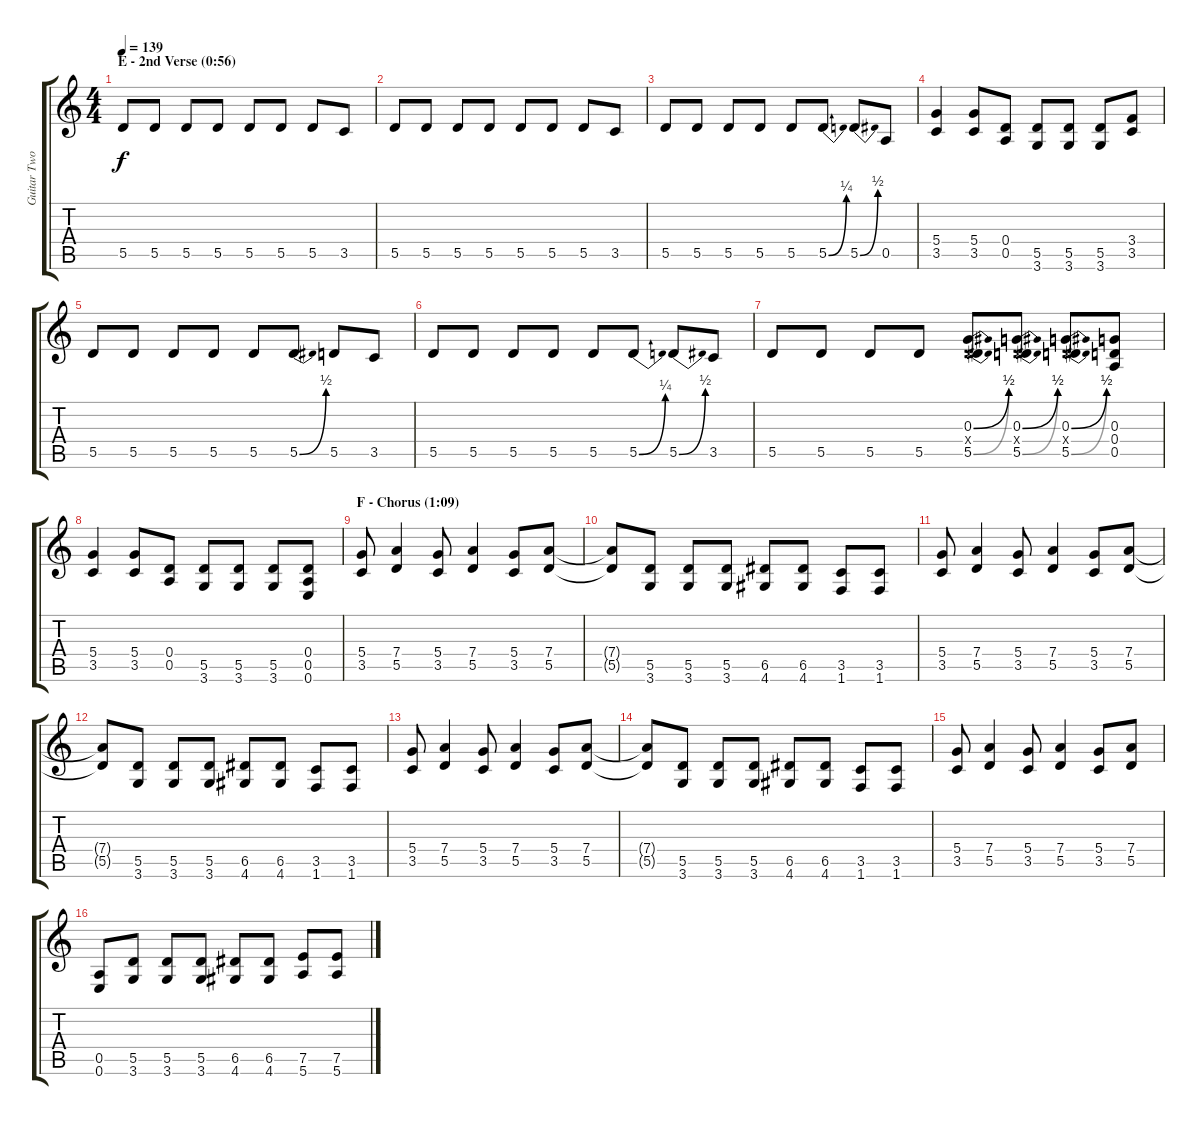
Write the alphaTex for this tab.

\track ("Guitar Two" "Guitar Two") {instrument distortionguitar}
\staff {score tabs}
\tuning (E4 B3 G3 D3 A2 E2) {hide}
\ts (4 4)
\section ("" "E - 2nd Verse (0:56)")
\tempo 139
\clef g2
\ks c
5.5.8{dy f} 5.5.8 5.5.8 5.5.8 5.5.8 5.5.8 5.5.8 3.5.8 |
5.5.8 5.5.8 5.5.8 5.5.8 5.5.8 5.5.8 5.5.8 3.5.8 |
5.5.8 5.5.8 5.5.8 5.5.8 5.5.8 5.5{be (bend 0 0 60 1)}.8 5.5{be (bend 0 0 60 2)}.8 0.5.8 |
(5.4 3.5).4 (5.4 3.5).8 (0.4 0.5).8 (5.5 3.6).8 (5.5 3.6).8 (5.5 3.6).8 (3.4 3.5).8 |
5.5.8 5.5.8 5.5.8 5.5.8 5.5.8 5.5{be (bend 0 0 60 2)}.8 5.5.8 3.5.8 |
5.5.8 5.5.8 5.5.8 5.5.8 5.5.8 5.5{be (bend 0 0 60 1)}.8 5.5{be (bend 0 0 60 2)}.8 3.5.8 |
5.5.8 5.5.8 5.5.8 5.5.8 (0.3{be (bend 0 0 60 2)} 0.4{x} 5.5{be (bend 0 0 60 2)}).8 (0.3{be (bend 0 0 60 2)} 0.4{x} 5.5{be (bend 0 0 60 2)}).8 (0.3{be (bend 0 0 60 2)} 0.4{x} 5.5{be (bend 0 0 60 2)}).8 (0.3 0.4 0.5).8 |
(5.4 3.5).4 (5.4 3.5).8 (0.4 0.5).8 (5.5 3.6).8 (5.5 3.6).8 (5.5 3.6).8 (0.4 0.5 0.6).8 |
\section ("" "F - Chorus (1:09)")
(5.4 3.5).8 (7.4 5.5).4 (5.4 3.5).8 (7.4 5.5).4 (5.4 3.5).8 (7.4 5.5).8 |
(7.4{t} 5.5{t}).8 (5.5 3.6).8 (5.5 3.6).8 (5.5 3.6).8 (6.5 4.6).8 (6.5 4.6).8 (3.5 1.6).8 (3.5 1.6).8 |
(5.4 3.5).8 (7.4 5.5).4 (5.4 3.5).8 (7.4 5.5).4 (5.4 3.5).8 (7.4 5.5).8 |
(7.4{t} 5.5{t}).8 (5.5 3.6).8 (5.5 3.6).8 (5.5 3.6).8 (6.5 4.6).8 (6.5 4.6).8 (3.5 1.6).8 (3.5 1.6).8 |
(5.4 3.5).8 (7.4 5.5).4 (5.4 3.5).8 (7.4 5.5).4 (5.4 3.5).8 (7.4 5.5).8 |
(7.4{t} 5.5{t}).8 (5.5 3.6).8 (5.5 3.6).8 (5.5 3.6).8 (6.5 4.6).8 (6.5 4.6).8 (3.5 1.6).8 (3.5 1.6).8 |
(5.4 3.5).8 (7.4 5.5).4 (5.4 3.5).8 (7.4 5.5).4 (5.4 3.5).8 (7.4 5.5).8 |
(0.5 0.6).8 (5.5 3.6).8 (5.5 3.6).8 (5.5 3.6).8 (6.5 4.6).8 (6.5 4.6).8 (7.5 5.6).8 (7.5 5.6).8
